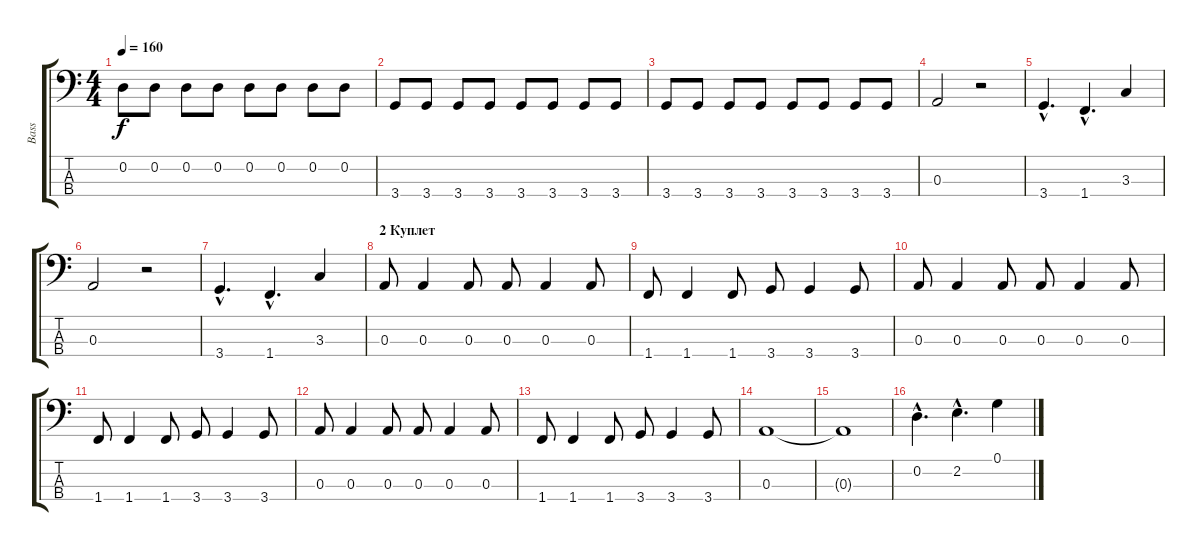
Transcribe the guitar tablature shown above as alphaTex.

\track ("Bass" "Bass") {instrument electricbassfinger}
\staff {score tabs}
\tuning (G2 D2 A1 E1) {hide}
\ts (4 4)
\tempo 160
\clef f4
\ks c
0.2.8{dy f} 0.2.8 0.2.8 0.2.8 0.2.8 0.2.8 0.2.8 0.2.8 |
3.4.8 3.4.8 3.4.8 3.4.8 3.4.8 3.4.8 3.4.8 3.4.8 |
3.4.8 3.4.8 3.4.8 3.4.8 3.4.8 3.4.8 3.4.8 3.4.8 |
0.3.2 r.2 |
3.4{hac}.4{d} 1.4{hac}.4{d} 3.3.4 |
0.3.2 r.2 |
3.4{hac}.4{d} 1.4{hac}.4{d} 3.3.4 |
\section ("" "2 Куплет")
0.3.8 0.3.4 0.3.8 0.3.8 0.3.4 0.3.8 |
1.4.8 1.4.4 1.4.8 3.4.8 3.4.4 3.4.8 |
0.3.8 0.3.4 0.3.8 0.3.8 0.3.4 0.3.8 |
1.4.8 1.4.4 1.4.8 3.4.8 3.4.4 3.4.8 |
0.3.8 0.3.4 0.3.8 0.3.8 0.3.4 0.3.8 |
1.4.8 1.4.4 1.4.8 3.4.8 3.4.4 3.4.8 |
0.3.1 |
0.3{t}.1 |
0.2{hac}.4{d} 2.2{hac}.4{d} 0.1.4
